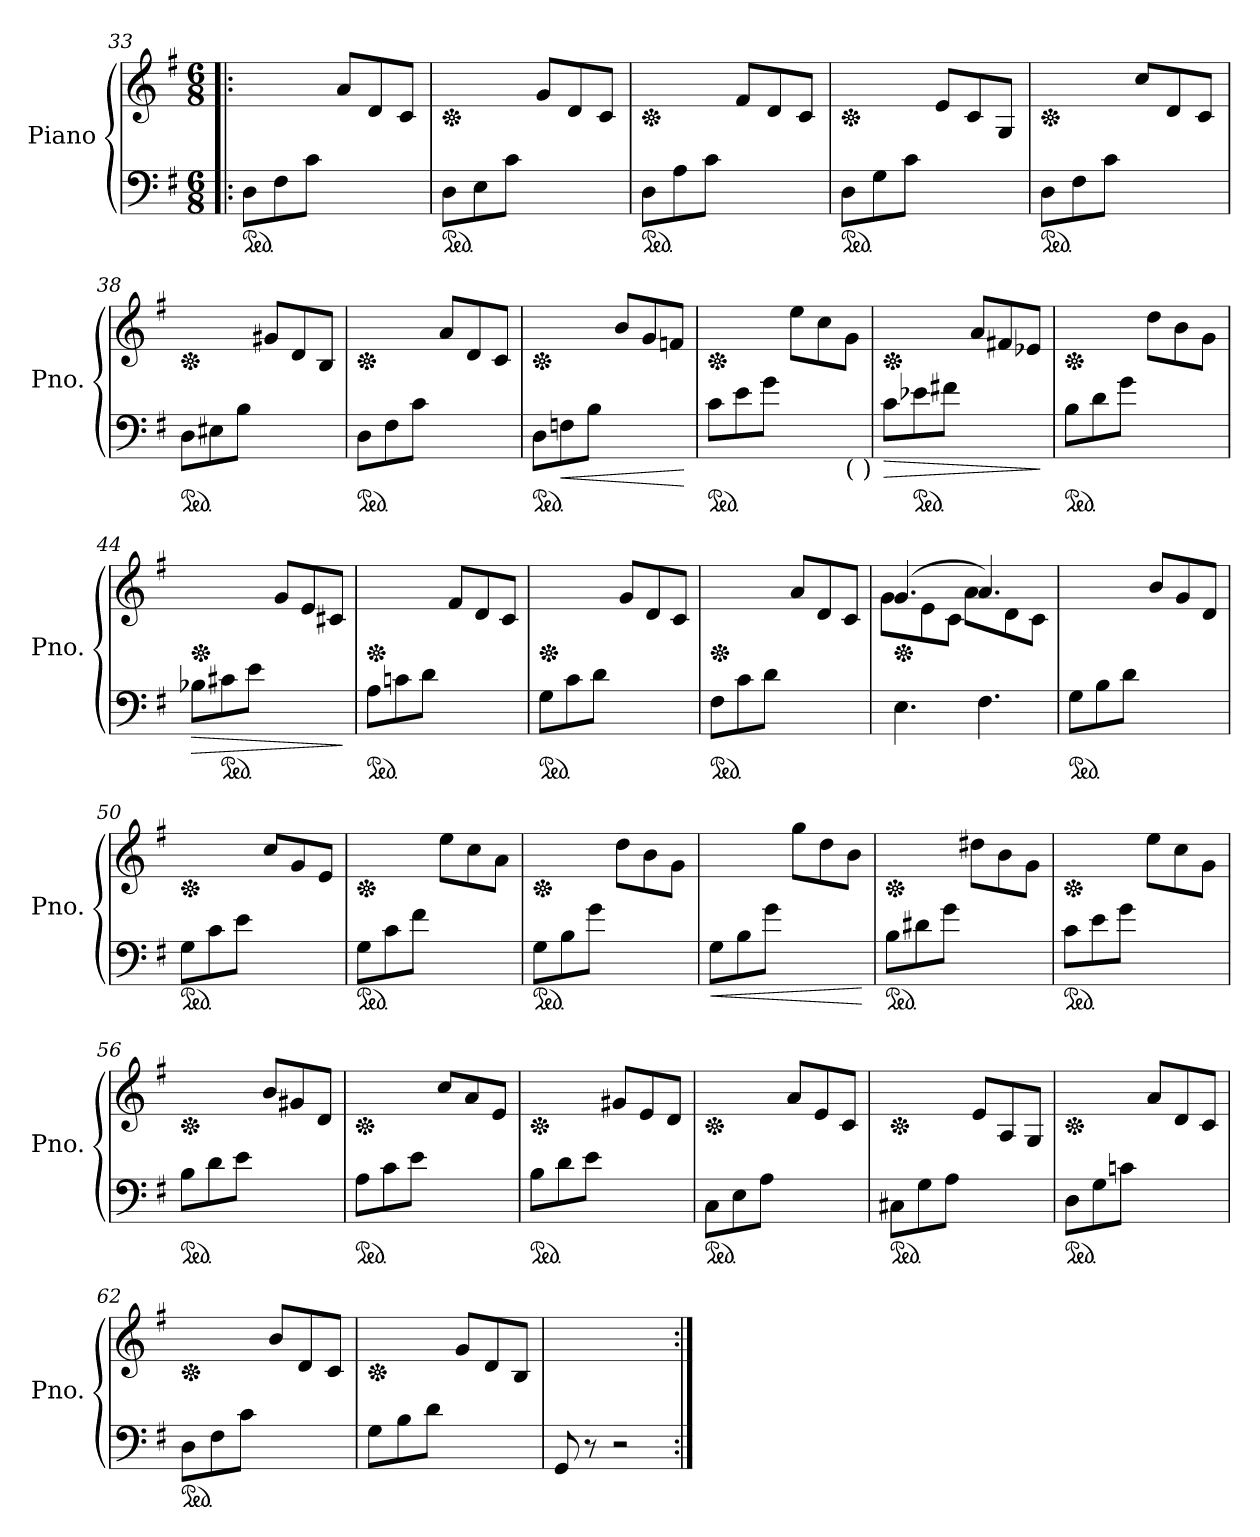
**kern	**kern	**dynam
*part1	*part1	*part1
*staff2	*staff1	*staff1/2
*I"Piano	*	*
*I'Pno.	*	*
*clefF4	*clefG2	*
*k[f#]	*k[f#]	*
*M6/8	*M6/8	*
*ped	*	*
=33!|:	=33!|:	=33!|:
*	*^	*
(>8D\L	2.ryy	4.ryy	.
8F#\	.	.	.
8c\J	.	.	.
4.ryy	.	8a/L	.
.	.	8d/	.
.	.	8c/J)	.
=34	=34	=34	=34
*ped	*	*	*
*	*Xped	*	*
(>8D\L	2.ryy	4.ryy	.
8E>\	.	.	.
8c\J	.	.	.
4.ryy	.	8g</L	.
.	.	8d/	.
.	.	8c/J)	.
=35	=35	=35	=35
*ped	*	*	*
*	*Xped	*	*
(>8D\L	2.ryy	4.ryy	.
8A>\	.	.	.
8c\J	.	.	.
4.ryy	.	8f#</L	.
.	.	8d/	.
.	.	8c/J)	.
!!LO:LB:g=z	!!
=36	=36	=36	=36
*ped	*	*	*
*	*Xped	*	*
(>8D\L	2.ryy	4.ryy	.
8G\	.	.	.
8c\J	.	.	.
4.ryy	.	8e</L	.
.	.	8c/	.
.	.	8G/J)	.
=37	=37	=37	=37
*ped	*	*	*
*	*Xped	*	*
(>8D\L	2.ryy	4.ryy	.
8F#>\	.	.	.
8c\J	.	.	.
4.ryy	.	8cc</L	.
.	.	8d>/	.
.	.	8c>/J)	.
=38	=38	=38	=38
*ped	*	*	*
*	*Xped	*	*
(>8D\L	2.ryy	4.ryy	.
8E#X>\	.	.	.
8B\J	.	.	.
4.ryy	.	8g#X</L	.
.	.	8d/	.
.	.	8B/J)	.
=39	=39	=39	=39
*ped	*	*	*
*	*Xped	*	*
(>8D\L	2.ryy	4.ryy	.
8F#\	.	.	.
8c\J	.	.	.
4.ryy	.	8a/L	.
.	.	8d/	.
.	.	8c/J)	.
=40	=40	=40	=40
*ped	*	*	*
*	*Xped	*	*
(>8D\L	2.ryy	4.ryy	.
!	!	!	!LO:HP:b=2
8Fn\	.	.	<
8B\J	.	.	.
4.ryy	.	8b</L	.
.	.	8g/	.
.	.	8fn/J)	.
*	*v	*v	*
.	.	[
!!LO:LB:g=z
=41	=41	=41
*ped	*	*
*	*Xped	*
*	*^	*
(>8c\L	2.ryy	4.ryy	.
8e\	.	.	.
8g\J	.	.	.
4ryy	.	8ee\L	.
.	.	8cc\	.
!LO:TX:b:t=(   )	!	!	!
8ryy	.	8g\J)	.
=42	=42	=42	=42
!	!	!	!LO:HP:b=2
*	*Xped	*	*
(>8c<\L	2.ryy	4.ryy	>
*ped	*	*	*
8e-X<\	.	.	.
8f#X<\J	.	.	.
4.ryy	.	8a</L	.
.	.	8f#X</	.
.	.	8e-X</J)	.
*	*v	*v	*
.	.	]
=43	=43	=43
*ped	*	*
*	*Xped	*
*	*^	*
(>8B<\L	2.ryy	4.ryy	.
8d\	.	.	.
8g\J	.	.	.
4.ryy	.	8dd\L	.
.	.	8b\	.
.	.	8g\J)	.
=44	=44	=44	=44
!	!	!	!LO:HP:b=2
*	*Xped	*	*
(>8B-X<\L	2.ryy	4.ryy	>
*ped	*	*	*
8c#X\	.	.	.
8e\J	.	.	.
4.ryy	.	8g</L	.
.	.	8e</	.
.	.	8c#</J)	.
*	*v	*v	*
.	.	]
=45	=45	=45
*ped	*	*
*	*Xped	*
*	*^	*
(>8A<\L	2.ryy	4.ryy	.
8cn\	.	.	.
8d\J	.	.	.
4.ryy	.	8f#</L	.
.	.	8d/	.
.	.	8c/J)	.
=46	=46	=46	=46
*ped	*	*	*
*	*Xped	*	*
(>8G<\L	2.ryy	4.ryy	.
8c\	.	.	.
8d\J	.	.	.
4.ryy	.	8g</L	.
.	.	8d/	.
.	.	8c/J)	.
!!LO:LB:g=z	!!
=47	=47	=47	=47
*ped	*	*	*
*	*Xped	*	*
(>8F#\L	2.ryy	4.ryy	.
8c\	.	.	.
8d\J	.	.	.
4.ryy	.	8a/L	.
.	.	8d/	.
.	.	8c/J)	.
=48	=48	=48	=48
*	*Xped	*	*
4.E<\	(>4.g/	8g\L	.
.	.	8e\	.
.	.	8c\J	.
4.F#<\	4.a/)	8a\L	.
.	.	8d\	.
.	.	8c\J	.
=49	=49	=49	=49
*ped	*	*	*
(>8G\L	2.ryy	4.ryy	.
8B\	.	.	.
8d\J	.	.	.
4.ryy	.	8b/L	.
.	.	8g/	.
.	.	8d/J)	.
=50	=50	=50	=50
*ped	*	*	*
*	*Xped	*	*
(>8G\L	2.ryy	4.ryy	.
8c\	.	.	.
8e\J	.	.	.
4.ryy	.	8cc/L	.
.	.	8g/	.
.	.	8e/J)	.
=51	=51	=51	=51
*ped	*	*	*
*	*Xped	*	*
(>8G\L	2.ryy	4.ryy	.
8c\	.	.	.
8f#\J	.	.	.
4.ryy	.	8ee\L	.
.	.	8cc\	.
.	.	8a\J)	.
=52	=52	=52	=52
*ped	*	*	*
*	*Xped	*	*
(>8G\L	2.ryy	4.ryy	.
8B\	.	.	.
8g\J	.	.	.
4.ryy	.	8dd\L	.
.	.	8b\	.
.	.	8g\J)	.
!!LO:LB:g=z	!!
=53	=53	=53	=53
!	!	!	!LO:HP:b=2
(>8G\L	2.ryy	4.ryy	<
8B\	.	.	.
8g\J	.	.	.
4.ryy	.	8gg\L	.
.	.	8dd\	.
.	.	8b\J)	.
*	*v	*v	*
.	.	[
=54	=54	=54
*ped	*	*
*	*Xped	*
*	*^	*
(>8B\L	2.ryy	4.ryy	.
8d#X\	.	.	.
8g\J	.	.	.
4.ryy	.	8dd#X<\L	.
.	.	8b\	.
.	.	8g\J)	.
=55	=55	=55	=55
*ped	*	*	*
*	*Xped	*	*
(>8c\L	2.ryy	4.ryy	.
8e\	.	.	.
8g\J	.	.	.
4.ryy	.	8ee\L	.
.	.	8cc\	.
.	.	8g\J)	.
=56	=56	=56	=56
*ped	*	*	*
*	*Xped	*	*
(>8B\L	2.ryy	4.ryy	.
8d\	.	.	.
8e\J	.	.	.
4.ryy	.	8b</L	.
.	.	8g#X/	.
.	.	8d/J)	.
=57	=57	=57	=57
*ped	*	*	*
*	*Xped	*	*
(>8A\L	2.ryy	4.ryy	.
8c\	.	.	.
8e\J	.	.	.
4.ryy	.	8cc</L	.
.	.	8a/	.
.	.	8e/J)	.
=58	=58	=58	=58
*ped	*	*	*
*	*Xped	*	*
(>8B\L	2.ryy	4.ryy	.
8d\	.	.	.
8e\J	.	.	.
4.ryy	.	8g#X</L	.
.	.	8e/	.
.	.	8d/J)	.
!!LO:LB:g=z	!!
=59	=59	=59	=59
*ped	*	*	*
*	*Xped	*	*
(>8C\L	2.ryy	4.ryy	.
8E\	.	.	.
8A\J	.	.	.
4.ryy	.	8a</L	.
.	.	8e/	.
.	.	8c/J)	.
=60	=60	=60	=60
*ped	*	*	*
*	*Xped	*	*
(>8C#X\L	2.ryy	4.ryy	.
8G\	.	.	.
8A\J	.	.	.
4.ryy	.	8e</L	.
.	.	8A/	.
.	.	8G/J)	.
=61	=61	=61	=61
*ped	*	*	*
*	*Xped	*	*
(>8D\L	2.ryy	4.ryy	.
8G>\	.	.	.
8cn\J	.	.	.
4.ryy	.	8a/L	.
.	.	8d/	.
.	.	8c/J)	.
=62	=62	=62	=62
*ped	*	*	*
*	*Xped	*	*
(>8D\L	2.ryy	4.ryy	.
8F#\	.	.	.
8c\J	.	.	.
4.ryy	.	8b/L	.
.	.	8d/	.
.	.	8c/J)	.
=63	=63	=63	=63
*	*Xped	*	*
(>8G<\L	2.ryy	4.ryy	.
8B\	.	.	.
8d\J	.	.	.
4.ryy	.	8g/L	.
.	.	8d/	.
.	.	8B/J)	.
*	*v	*v	*
=64	=64	=64
8GG/	2.ryy	.
8r	.	.
2r	.	.
=:|!	=:|!	=:|!
*-	*-	*-
